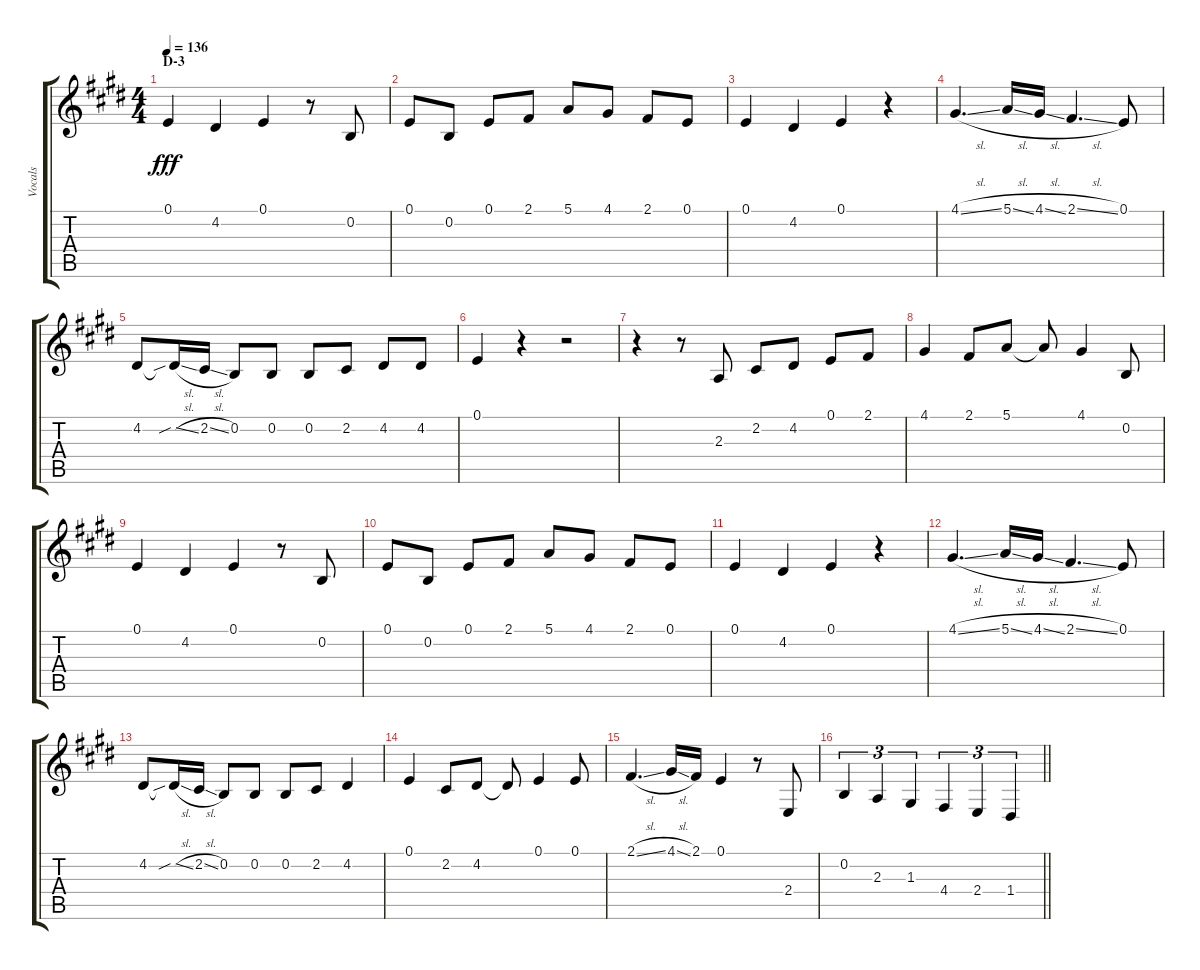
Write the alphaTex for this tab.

\track ("Vocals" "Vocals") {instrument voiceoohs}
\staff {score tabs}
\tuning (E4 B3 G3 D3 A2 E2) {hide}
\ts (4 4)
\section ("" "D-3")
\tempo 136
\clef g2
\ks e
0.1.4{dy fff} 4.2.4 0.1.4 r.8 0.2.8 |
0.1.8 0.2.8 0.1.8 2.1.8 5.1.8 4.1.8 2.1.8 0.1.8 |
0.1.4 4.2.4 0.1.4 r.4 |
4.1{sl}.4{d} 5.1{sl}.16 4.1{sl}.16 2.1{sl}.4{d} 0.1.8 |
4.2.8 4.2{sib sl t}.16 2.2{sl}.16 0.2.8 0.2.8 0.2.8 2.2.8 4.2.8 4.2.8 |
0.1.4 r.4 r.2 |
r.4 r.8 2.3.8 2.2.8 4.2.8 0.1.8 2.1.8 |
4.1.4 2.1.8 5.1.8 5.1{t}.8 4.1.4 0.2.8 |
0.1.4 4.2.4 0.1.4 r.8 0.2.8 |
0.1.8 0.2.8 0.1.8 2.1.8 5.1.8 4.1.8 2.1.8 0.1.8 |
0.1.4 4.2.4 0.1.4 r.4 |
4.1{sl}.4{d} 5.1{sl}.16 4.1{sl}.16 2.1{sl}.4{d} 0.1.8 |
4.2.8 4.2{sib sl t}.16 2.2{sl}.16 0.2.8 0.2.8 0.2.8 2.2.8 4.2.4 |
0.1.4 2.2.8 4.2.8 4.2{t}.8 0.1.4 0.1.8 |
2.1{sl}.4{d} 4.1{sl}.16 2.1.16 0.1.4 r.8 2.4.8 |
\barLineRight lightlight
0.2.4{tu (3 2)} 2.3.4{tu (3 2)} 1.3.4{tu (3 2)} 4.4.4{tu (3 2)} 2.4.4{tu (3 2)} 1.4.4{tu (3 2)}
